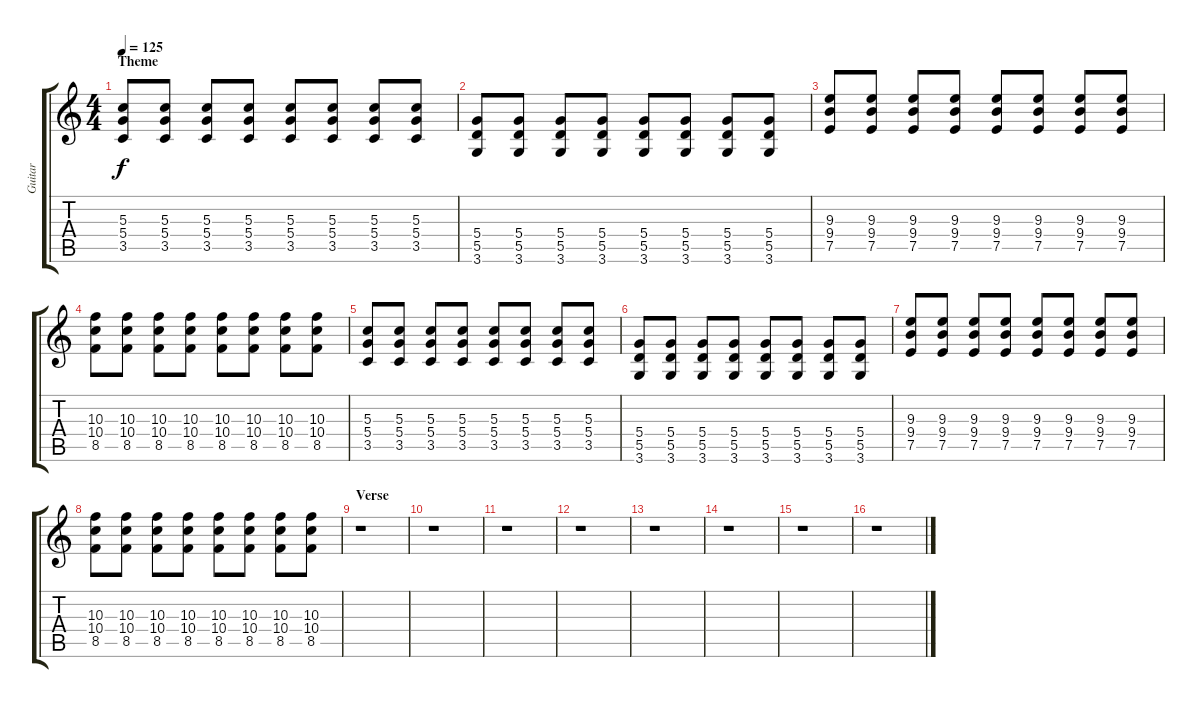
\track ("Guitar" "Guitar") {instrument overdrivenguitar}
\staff {score tabs}
\tuning (E4 B3 G3 D3 A2 E2) {hide}
\ts (4 4)
\section ("" "Theme")
\tempo 125
\clef g2
\ks c
(5.3 5.4 3.5).8{dy f instrument overdrivenguitar} (5.3 5.4 3.5).8 (5.3 5.4 3.5).8 (5.3 5.4 3.5).8 (5.3 5.4 3.5).8 (5.3 5.4 3.5).8 (5.3 5.4 3.5).8 (5.3 5.4 3.5).8 |
(5.4 5.5 3.6).8 (5.4 5.5 3.6).8 (5.4 5.5 3.6).8 (5.4 5.5 3.6).8 (5.4 5.5 3.6).8 (5.4 5.5 3.6).8 (5.4 5.5 3.6).8 (5.4 5.5 3.6).8 |
(9.3 9.4 7.5).8 (9.3 9.4 7.5).8 (9.3 9.4 7.5).8 (9.3 9.4 7.5).8 (9.3 9.4 7.5).8 (9.3 9.4 7.5).8 (9.3 9.4 7.5).8 (9.3 9.4 7.5).8 |
(10.3 10.4 8.5).8 (10.3 10.4 8.5).8 (10.3 10.4 8.5).8 (10.3 10.4 8.5).8 (10.3 10.4 8.5).8 (10.3 10.4 8.5).8 (10.3 10.4 8.5).8 (10.3 10.4 8.5).8 |
(5.3 5.4 3.5).8 (5.3 5.4 3.5).8 (5.3 5.4 3.5).8 (5.3 5.4 3.5).8 (5.3 5.4 3.5).8 (5.3 5.4 3.5).8 (5.3 5.4 3.5).8 (5.3 5.4 3.5).8 |
(5.4 5.5 3.6).8 (5.4 5.5 3.6).8 (5.4 5.5 3.6).8 (5.4 5.5 3.6).8 (5.4 5.5 3.6).8 (5.4 5.5 3.6).8 (5.4 5.5 3.6).8 (5.4 5.5 3.6).8 |
(9.3 9.4 7.5).8 (9.3 9.4 7.5).8 (9.3 9.4 7.5).8 (9.3 9.4 7.5).8 (9.3 9.4 7.5).8 (9.3 9.4 7.5).8 (9.3 9.4 7.5).8 (9.3 9.4 7.5).8 |
(10.3 10.4 8.5).8 (10.3 10.4 8.5).8 (10.3 10.4 8.5).8 (10.3 10.4 8.5).8 (10.3 10.4 8.5).8 (10.3 10.4 8.5).8 (10.3 10.4 8.5).8 (10.3 10.4 8.5).8 |
\section ("" "Verse ")
r.1 |
r.1 |
r.1 |
r.1 |
r.1 |
r.1 |
r.1 |
r.1
